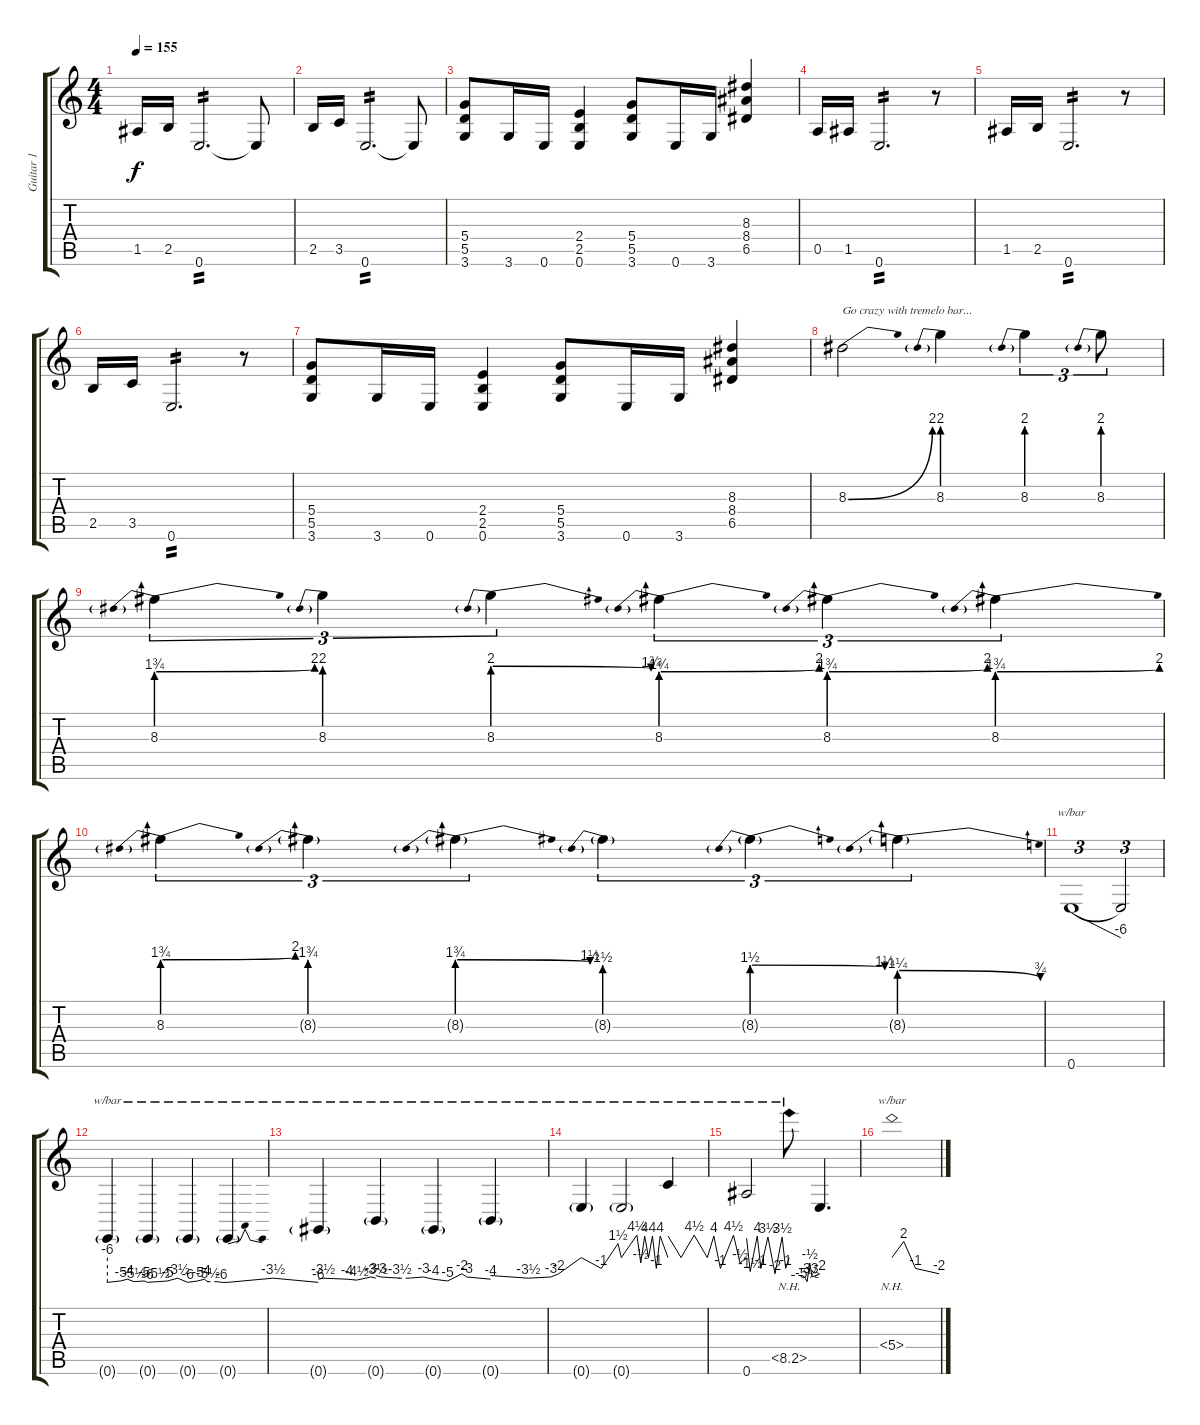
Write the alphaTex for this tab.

\track ("Guitar 1" "Guitar 1") {instrument distortionguitar}
\staff {score tabs}
\tuning (E4 B3 G3 D3 A2 E2) {hide}
\ts (4 4)
\tempo 155
\clef g2
\ks c
1.5.16{dy f} 2.5.16 0.6.2{d tp 2} 0.6{t}.8 |
2.5.16 3.5.16 0.6.2{d tp 2} 0.6{t}.8 |
(5.4 5.5 3.6).8 3.6.16 0.6.16 (2.4 2.5 0.6).4 (5.4 5.5 3.6).8 0.6.16 3.6.16 (8.3 8.4 6.5).4 |
0.5.16 1.5.16 0.6.2{d tp 2} r.8 |
1.5.16 2.5.16 0.6.2{d tp 2} r.8 |
2.5.16 3.5.16 0.6.2{d tp 2} r.8 |
(5.4 5.5 3.6).8 3.6.16 0.6.16 (2.4 2.5 0.6).4 (5.4 5.5 3.6).8 0.6.16 3.6.16 (8.3 8.4 6.5).4 |
8.3{be (bend 0 0 60 8)}.2{txt "Go crazy with tremelo bar..."} 8.3{be (prebend 0 8 60 8)}.4 8.3{be (prebend 0 8 60 8)}.4{tu (3 2)} 8.3{be (prebend 0 8 60 8)}.8{tu (3 2)} |
8.3{be (prebendbend 0 7 60 8)}.4{tu (3 2)} 8.3{be (prebend 0 8 60 8)}.4{tu (3 2)} 8.3{be (prebendrelease 0 8 60 7)}.4{tu (3 2)} 8.3{be (prebendbend 0 7 60 8)}.4{tu (3 2)} 8.3{be (prebendbend 0 7 60 8)}.4{tu (3 2)} 8.3{be (prebendbend 0 7 60 8)}.4{tu (3 2)} |
8.3{be (prebendbend 0 7 60 8)}.4{tu (3 2)} 8.3{be (prebend 0 7 60 7) g}.4{tu (3 2)} 8.3{be (prebendrelease 0 7 60 6) g}.4{tu (3 2)} 8.3{be (prebend 0 6 60 6) g}.4{tu (3 2)} 8.3{be (prebendrelease 0 6 60 5) g}.4{tu (3 2)} 8.3{be (prebendrelease 0 5 60 3) g}.4{tu (3 2)} |
0.6.1{tu (3 2) tbe (dive default 0 0 60 -24)} 0.6{t}.2{tu (3 2)} |
0.6{g}.4{tbe (custom default 0 -24 20 -20 30 -16 40 -22 55 -20 60 -24)} 0.6{g}.4{tbe (custom default 0 -24 15 -22 30 -20 45 -14 60 -24)} 0.6{g}.4{tbe (custom default 0 -24 15 -20 25 -16 30 -22 45 -22 50 -24 60 -24)} 0.6{g}.4{tbe (dip default 0 -24 40 -14 60 -24)} |
0.6{g}.4{tbe (custom default 0 -16 5 -14 30 -16 40 -18 55 -12 60 -14)} 0.6{g}.4{tbe (custom default 0 -10 5 -12 25 -14 35 -14 50 -12 60 -16)} 0.6{g}.4{tbe (custom default 0 -16 15 -20 30 -8 35 -12 60 -16)} 0.6{g}.4{tbe (custom default 0 -10 25 -14 40 -12 45 -8 60 0)} |
0.6{g}.4{tbe (custom default 0 0 30 -4 55 6 60 0)} 0.6{g}.2{tbe (custom default 0 0 20 18 25 -2 30 16 35 0 40 16 45 -4 50 16 60 0)} 0.6{t}.4{tbe (custom default 0 16 10 0 20 18 30 0 35 16 40 -4 50 18 55 -2 60 0)} |
0.6.2{tbe (custom default 0 12 5 -6 15 16 20 -4 30 14 40 -8 50 14 55 -4 60 0)} 8.5{nh}.8{tbe (custom default 0 -10 25 -10 30 -12 35 -22 40 -2 45 -12 60 -8)} 0.6{t}.4{d} |
5.4{nh}.1{tbe (custom default 0 0 15 8 30 -4 60 -8)}
